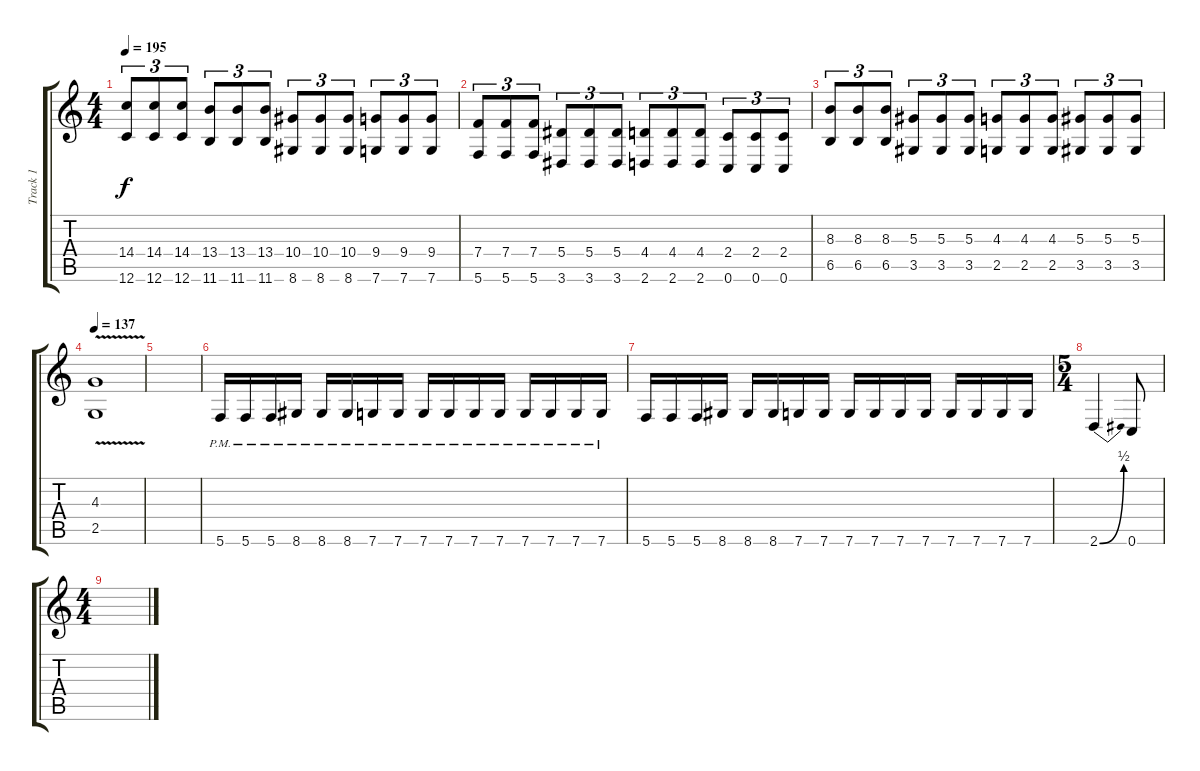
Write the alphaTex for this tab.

\track ("Track 1" "Track 1") {instrument distortionguitar}
\staff {score tabs}
\tuning (C4 G3 Eb3 Bb2 F2 C2) {hide}
\ts (4 4)
\tempo 195
\clef g2
\ks c
(14.4 12.6).8{tu (3 2) dy f} (14.4 12.6).8{tu (3 2)} (14.4 12.6).8{tu (3 2)} (13.4 11.6).8{tu (3 2)} (13.4 11.6).8{tu (3 2)} (13.4 11.6).8{tu (3 2)} (10.4 8.6).8{tu (3 2)} (10.4 8.6).8{tu (3 2)} (10.4 8.6).8{tu (3 2)} (9.4 7.6).8{tu (3 2)} (9.4 7.6).8{tu (3 2)} (9.4 7.6).8{tu (3 2)} |
(7.4 5.6).8{tu (3 2)} (7.4 5.6).8{tu (3 2)} (7.4 5.6).8{tu (3 2)} (5.4 3.6).8{tu (3 2)} (5.4 3.6).8{tu (3 2)} (5.4 3.6).8{tu (3 2)} (4.4 2.6).8{tu (3 2)} (4.4 2.6).8{tu (3 2)} (4.4 2.6).8{tu (3 2)} (2.4 0.6).8{tu (3 2)} (2.4 0.6).8{tu (3 2)} (2.4 0.6).8{tu (3 2)} |
(8.3 6.5).8{tu (3 2)} (8.3 6.5).8{tu (3 2)} (8.3 6.5).8{tu (3 2)} (5.3 3.5).8{tu (3 2)} (5.3 3.5).8{tu (3 2)} (5.3 3.5).8{tu (3 2)} (4.3 2.5).8{tu (3 2)} (4.3 2.5).8{tu (3 2)} (4.3 2.5).8{tu (3 2)} (5.3 3.5).8{tu (3 2)} (5.3 3.5).8{tu (3 2)} (5.3 3.5).8{tu (3 2)} |
\tempo 137
(4.3{v} 2.5).1 |
|
5.6{pm}.16 5.6{pm}.16 5.6{pm}.16 8.6{pm}.16 8.6{pm}.16 8.6{pm}.16 7.6{pm}.16 7.6{pm}.16 7.6{pm}.16 7.6{pm}.16 7.6{pm}.16 7.6{pm}.16 7.6{pm}.16 7.6{pm}.16 7.6{pm}.16 7.6{pm}.16 |
5.6.16 5.6.16 5.6.16 8.6.16 8.6.16 8.6.16 7.6.16 7.6.16 7.6.16 7.6.16 7.6.16 7.6.16 7.6.16 7.6.16 7.6.16 7.6.16 |
\ts (5 4)
2.6{be (bend 0 0 60 2)}.4 0.6.8 |
\ts (4 4)
